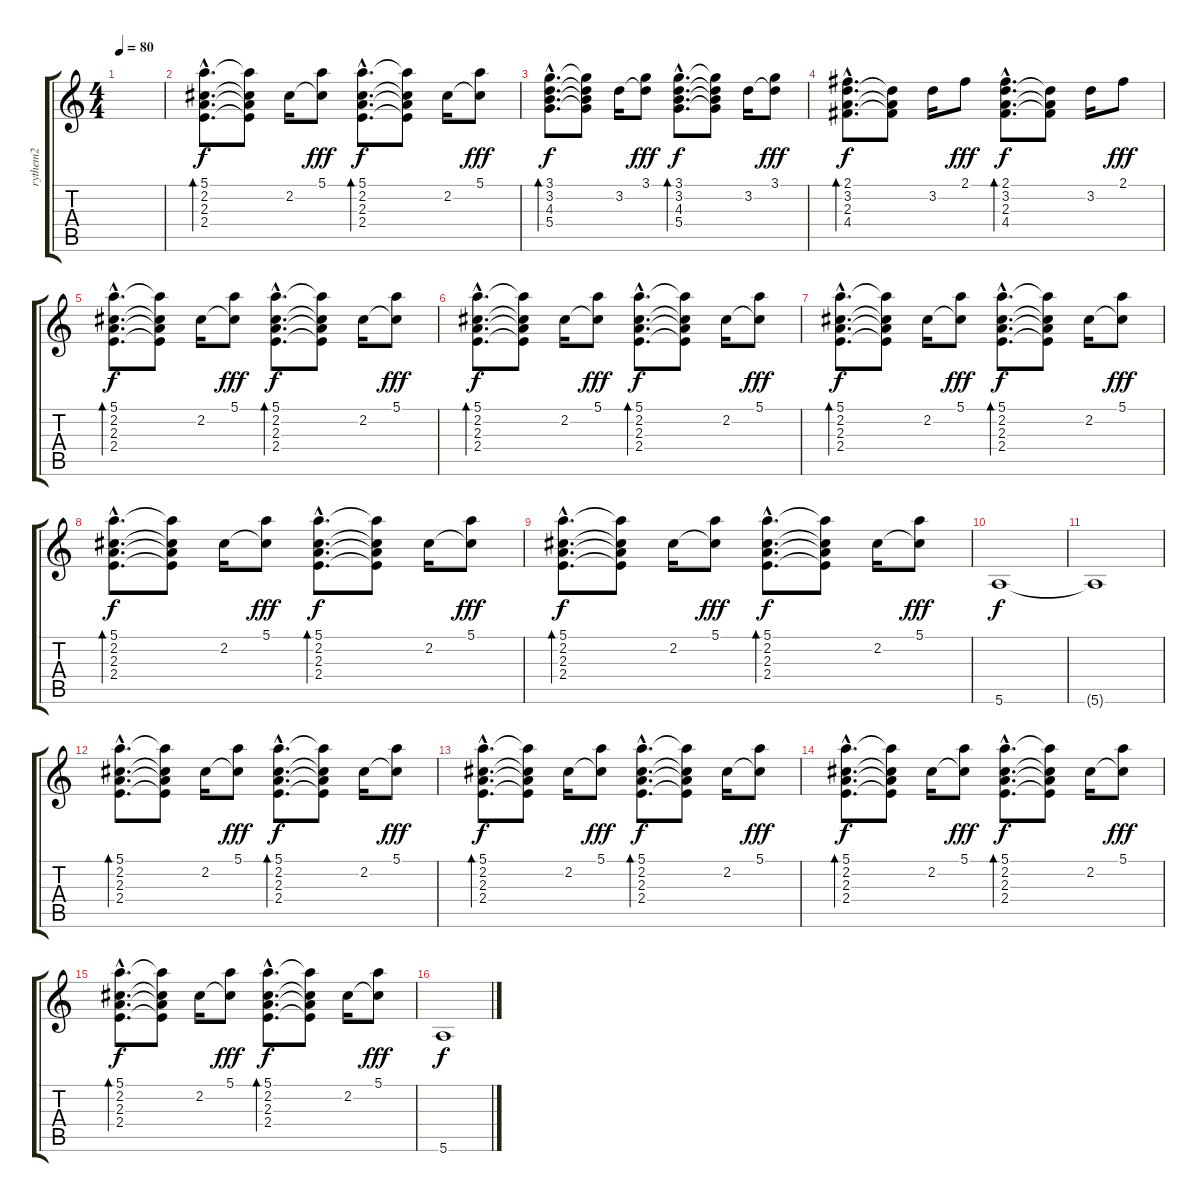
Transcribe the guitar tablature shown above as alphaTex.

\track ("rythem2" "rythem2") {instrument electricguitarclean}
\staff {score tabs}
\tuning (E4 B3 G3 D3 A2 E2) {hide}
\ts (4 4)
\tempo 80
\clef g2
\ks c
|
(5.1{hac} 2.2{hac} 2.3{hac} 2.4{hac}).8{d bd 60} (5.1{t} 2.2{t} 2.3{t} 2.4{t}).8 2.2.16 (5.1 2.2{t}).8{dy fff} (5.1{hac} 2.2{hac} 2.3{hac} 2.4{hac}).8{d bd 60 dy f} (5.1{t} 2.2{t} 2.3{t} 2.4{t}).8 2.2.16 (5.1 2.2{t}).8{dy fff} |
(3.1{hac} 3.2{hac} 4.3{hac} 5.4{hac}).8{d bd 60 dy f} (3.1{t} 3.2{t} 4.3{t} 5.4{t}).8 3.2.16 (3.1 3.2{t}).8{dy fff} (3.1{hac} 3.2{hac} 4.3{hac} 5.4{hac}).8{d bd 60 dy f} (3.1{t} 3.2{t} 4.3{t} 5.4{t}).8 3.2.16 (3.1 3.2{t}).8{dy fff} |
(2.1{hac} 3.2{hac} 2.3{hac} 4.4{hac}).8{d bd 60 dy f} (3.2{t} 2.3{t} 4.4{t}).8 3.2.16 2.1.8{dy fff} (2.1{hac} 3.2{hac} 2.3{hac} 4.4{hac}).8{d bd 60 dy f} (3.2{t} 2.3{t} 4.4{t}).8 3.2.16 2.1.8{dy fff} |
(5.1{hac} 2.2{hac} 2.3{hac} 2.4{hac}).8{d bd 60 dy f} (5.1{t} 2.2{t} 2.3{t} 2.4{t}).8 2.2.16 (5.1 2.2{t}).8{dy fff} (5.1{hac} 2.2{hac} 2.3{hac} 2.4{hac}).8{d bd 60 dy f} (5.1{t} 2.2{t} 2.3{t} 2.4{t}).8 2.2.16 (5.1 2.2{t}).8{dy fff} |
(5.1{hac} 2.2{hac} 2.3{hac} 2.4{hac}).8{d bd 60 dy f} (5.1{t} 2.2{t} 2.3{t} 2.4{t}).8 2.2.16 (5.1 2.2{t}).8{dy fff} (5.1{hac} 2.2{hac} 2.3{hac} 2.4{hac}).8{d bd 60 dy f} (5.1{t} 2.2{t} 2.3{t} 2.4{t}).8 2.2.16 (5.1 2.2{t}).8{dy fff} |
(5.1{hac} 2.2{hac} 2.3{hac} 2.4{hac}).8{d bd 60 dy f} (5.1{t} 2.2{t} 2.3{t} 2.4{t}).8 2.2.16 (5.1 2.2{t}).8{dy fff} (5.1{hac} 2.2{hac} 2.3{hac} 2.4{hac}).8{d bd 60 dy f} (5.1{t} 2.2{t} 2.3{t} 2.4{t}).8 2.2.16 (5.1 2.2{t}).8{dy fff} |
(5.1{hac} 2.2{hac} 2.3{hac} 2.4{hac}).8{d bd 60 dy f} (5.1{t} 2.2{t} 2.3{t} 2.4{t}).8 2.2.16 (5.1 2.2{t}).8{dy fff} (5.1{hac} 2.2{hac} 2.3{hac} 2.4{hac}).8{d bd 60 dy f} (5.1{t} 2.2{t} 2.3{t} 2.4{t}).8 2.2.16 (5.1 2.2{t}).8{dy fff} |
(5.1{hac} 2.2{hac} 2.3{hac} 2.4{hac}).8{d bd 60 dy f} (5.1{t} 2.2{t} 2.3{t} 2.4{t}).8 2.2.16 (5.1 2.2{t}).8{dy fff} (5.1{hac} 2.2{hac} 2.3{hac} 2.4{hac}).8{d bd 60 dy f} (5.1{t} 2.2{t} 2.3{t} 2.4{t}).8 2.2.16 (5.1 2.2{t}).8{dy fff} |
5.6.1{dy f instrument drawbarorgan} |
5.6{t}.1 |
(5.1{hac} 2.2{hac} 2.3{hac} 2.4{hac}).8{d bd 60 instrument electricguitarclean} (5.1{t} 2.2{t} 2.3{t} 2.4{t}).8 2.2.16 (5.1 2.2{t}).8{dy fff} (5.1{hac} 2.2{hac} 2.3{hac} 2.4{hac}).8{d bd 60 dy f} (5.1{t} 2.2{t} 2.3{t} 2.4{t}).8 2.2.16 (5.1 2.2{t}).8{dy fff} |
(5.1{hac} 2.2{hac} 2.3{hac} 2.4{hac}).8{d bd 60 dy f} (5.1{t} 2.2{t} 2.3{t} 2.4{t}).8 2.2.16 (5.1 2.2{t}).8{dy fff} (5.1{hac} 2.2{hac} 2.3{hac} 2.4{hac}).8{d bd 60 dy f} (5.1{t} 2.2{t} 2.3{t} 2.4{t}).8 2.2.16 (5.1 2.2{t}).8{dy fff} |
(5.1{hac} 2.2{hac} 2.3{hac} 2.4{hac}).8{d bd 60 dy f} (5.1{t} 2.2{t} 2.3{t} 2.4{t}).8 2.2.16 (5.1 2.2{t}).8{dy fff} (5.1{hac} 2.2{hac} 2.3{hac} 2.4{hac}).8{d bd 60 dy f} (5.1{t} 2.2{t} 2.3{t} 2.4{t}).8 2.2.16 (5.1 2.2{t}).8{dy fff} |
(5.1{hac} 2.2{hac} 2.3{hac} 2.4{hac}).8{d bd 60 dy f} (5.1{t} 2.2{t} 2.3{t} 2.4{t}).8 2.2.16 (5.1 2.2{t}).8{dy fff} (5.1{hac} 2.2{hac} 2.3{hac} 2.4{hac}).8{d bd 60 dy f} (5.1{t} 2.2{t} 2.3{t} 2.4{t}).8 2.2.16 (5.1 2.2{t}).8{dy fff} |
5.6.1{dy f instrument drawbarorgan}
